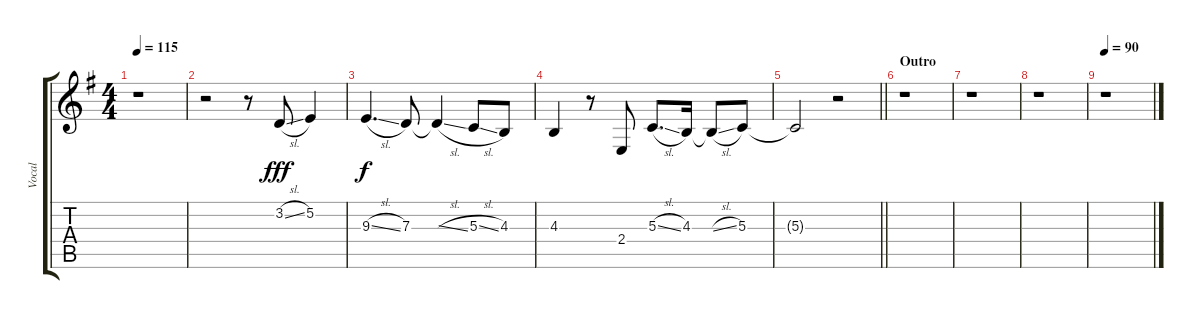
\track ("Vocal" "Vocal") {instrument voiceoohs}
\staff {score tabs}
\tuning (E4 B3 G3 D3 A2 E2) {hide}
\ts (4 4)
\tempo 115
\clef g2
\ks g
r.1{dy fff} |
r.2 r.8 3.2{sl}.8 5.2.4 |
9.3{sl}.4{d dy f} 7.3.8 7.3{sl t}.4 5.3{sl}.8 4.3.8 |
4.3.4 r.8 2.4.8 5.3{sl}.8{d} 4.3.16 4.3{sl t}.8 5.3.8 |
\barLineRight lightlight
5.3{t}.2 r.2 |
\section ("" "Outro")
r.1 |
r.1 |
r.1 |
\tempo 90
r.1
